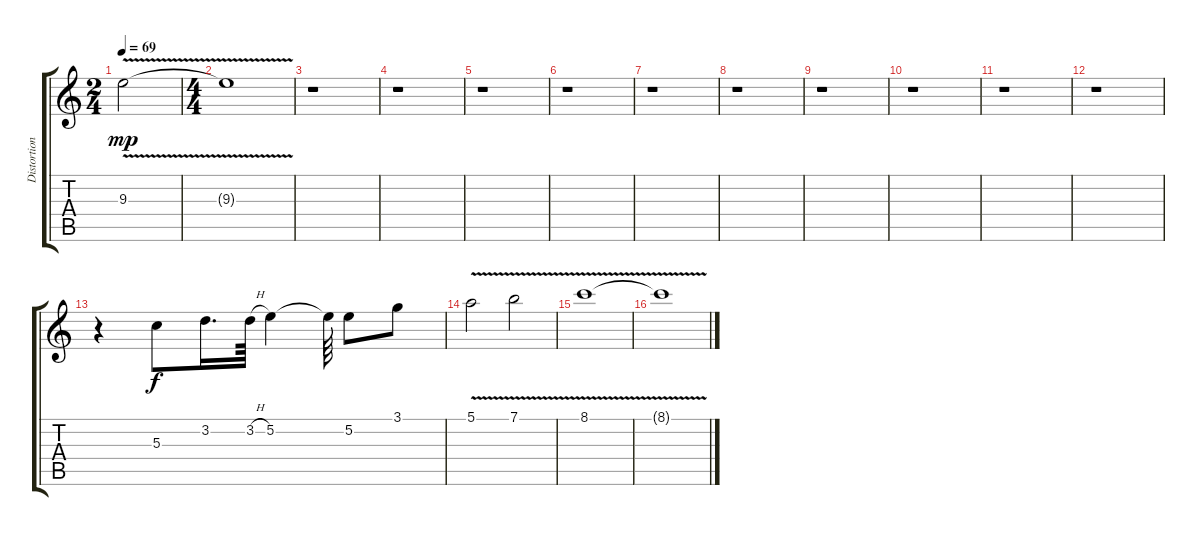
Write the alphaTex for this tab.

\track ("Distortion Guitar" "Distortion") {instrument distortionguitar}
\staff {score tabs}
\tuning (E4 B3 G3 D3 A2 E2) {hide}
\ts (2 4)
\tempo 69
\clef g2
\ks c
9.3{v}.2{dy mp} |
\ts (4 4)
9.3{t}.1 |
r.1 |
r.1 |
r.1 |
r.1 |
r.1 |
r.1 |
r.1 |
r.1 |
r.1 |
r.1 |
r.4 5.3.8{dy f} 3.2.16{d} 3.2{h}.64 5.2.4 5.2{t}.64 5.2.8 3.1.8 |
5.1{v}.2 7.1{v}.2 |
8.1{v}.1{volume 0} |
8.1{t}.1
